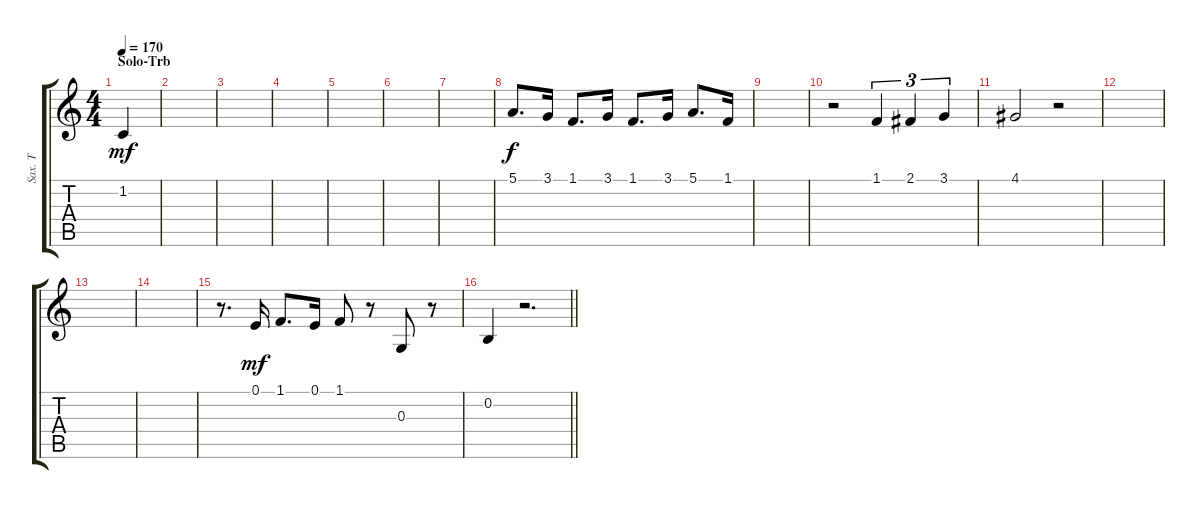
\track ("Sax. T" "Sax. T") {instrument tenorsax}
\staff {score tabs}
\tuning (E4 B3 G3 D3 A2 E2) {hide}
\ts (4 4)
\section ("" "Solo-Trb")
\tempo 170
\clef g2
\ks c
1.2.4{dy mf} |
|
|
|
|
|
|
5.1.8{d dy f} 3.1.16 1.1.8{d} 3.1.16 1.1.8{d} 3.1.16 5.1.8{d} 1.1.16 |
|
r.2 1.1.4{tu (3 2)} 2.1.4{tu (3 2)} 3.1.4{tu (3 2)} |
4.1.2 r.2 |
|
|
|
r.8{d} 0.1.16{dy mf} 1.1.8{d} 0.1.16 1.1.8 r.8 0.3.8 r.8 |
\barLineRight lightlight
0.2.4 r.2{d}
